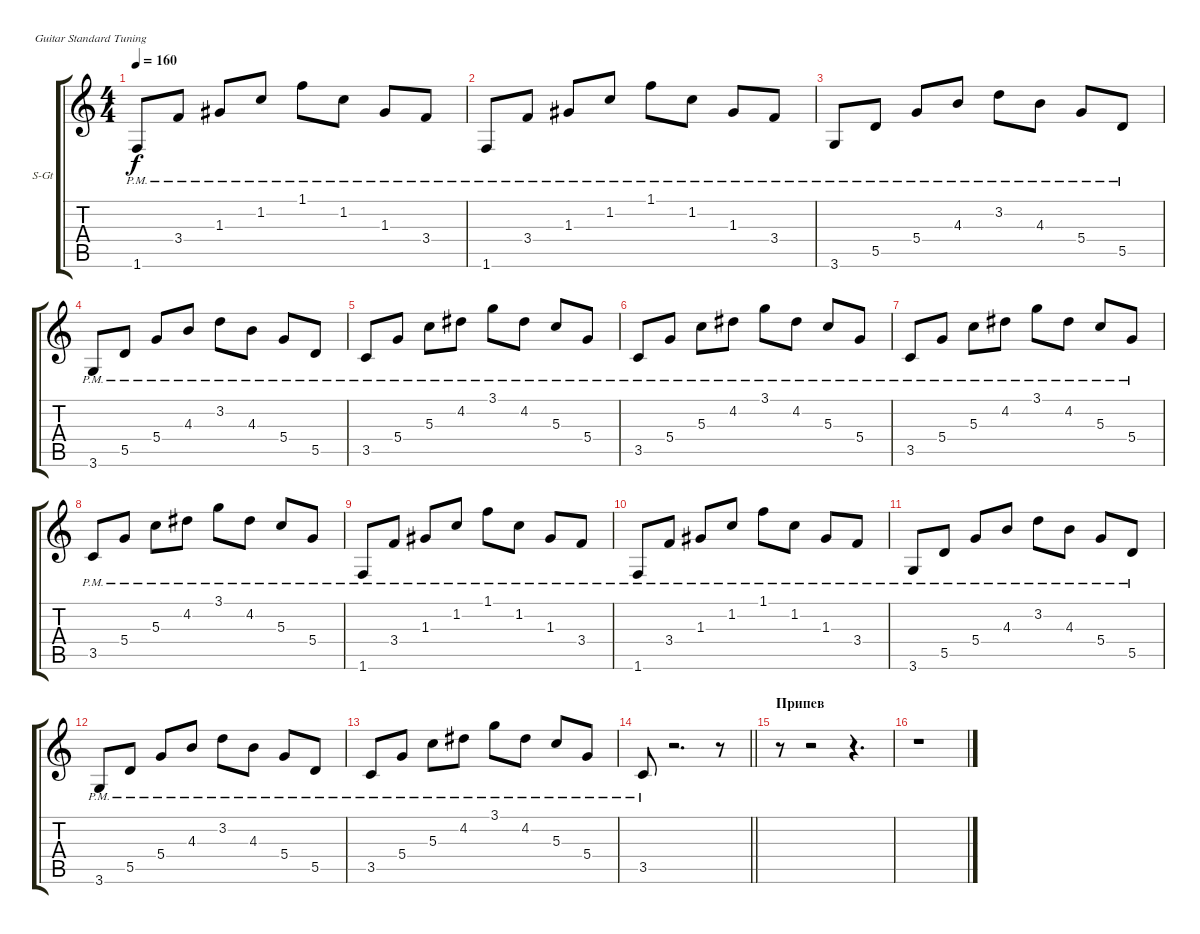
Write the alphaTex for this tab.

\bracketExtendMode groupsimilarinstruments
\firstSystemTrackNameOrientation horizontal
\otherSystemsTrackNameOrientation horizontal
\track ("Клавиши" "S-Gt") {instrument applause}
\staff {score tabs}
\tuning (E4 B3 G3 D3 A2 E2)
\displaytranspose 12
\ts (4 4)
\tempo 160
\clef g2
\ks c
1.6{pm}.8{dy f} 3.4{pm}.8 1.3{pm}.8 1.2{pm}.8 1.1{pm}.8 1.2{pm}.8 1.3{pm}.8 3.4{pm}.8 |
1.6{pm}.8 3.4{pm}.8 1.3{pm}.8 1.2{pm}.8 1.1{pm}.8 1.2{pm}.8 1.3{pm}.8 3.4{pm}.8 |
3.6{pm}.8 5.5{pm}.8 5.4{pm}.8 4.3{pm}.8 3.2{pm}.8 4.3{pm}.8 5.4{pm}.8 5.5{pm}.8 |
3.6{pm}.8 5.5{pm}.8 5.4{pm}.8 4.3{pm}.8 3.2{pm}.8 4.3{pm}.8 5.4{pm}.8 5.5{pm}.8 |
3.5{pm}.8 5.4{pm}.8 5.3{pm}.8 4.2{pm}.8 3.1{pm}.8 4.2{pm}.8 5.3{pm}.8 5.4{pm}.8 |
3.5{pm}.8 5.4{pm}.8 5.3{pm}.8 4.2{pm}.8 3.1{pm}.8 4.2{pm}.8 5.3{pm}.8 5.4{pm}.8 |
3.5{pm}.8 5.4{pm}.8 5.3{pm}.8 4.2{pm}.8 3.1{pm}.8 4.2{pm}.8 5.3{pm}.8 5.4{pm}.8 |
3.5{pm}.8 5.4{pm}.8 5.3{pm}.8 4.2{pm}.8 3.1{pm}.8 4.2{pm}.8 5.3{pm}.8 5.4{pm}.8 |
1.6{pm}.8 3.4{pm}.8 1.3{pm}.8 1.2{pm}.8 1.1{pm}.8 1.2{pm}.8 1.3{pm}.8 3.4{pm}.8 |
1.6{pm}.8 3.4{pm}.8 1.3{pm}.8 1.2{pm}.8 1.1{pm}.8 1.2{pm}.8 1.3{pm}.8 3.4{pm}.8 |
3.6{pm}.8 5.5{pm}.8 5.4{pm}.8 4.3{pm}.8 3.2{pm}.8 4.3{pm}.8 5.4{pm}.8 5.5{pm}.8 |
3.6{pm}.8 5.5{pm}.8 5.4{pm}.8 4.3{pm}.8 3.2{pm}.8 4.3{pm}.8 5.4{pm}.8 5.5{pm}.8 |
3.5{pm}.8 5.4{pm}.8 5.3{pm}.8 4.2{pm}.8 3.1{pm}.8 4.2{pm}.8 5.3{pm}.8 5.4{pm}.8 |
\barLineRight lightlight
3.5{pm}.8 r.2{d} r.8 |
\section ("" "Припев")
r.8 r.2 r.4{d} |
r.1
